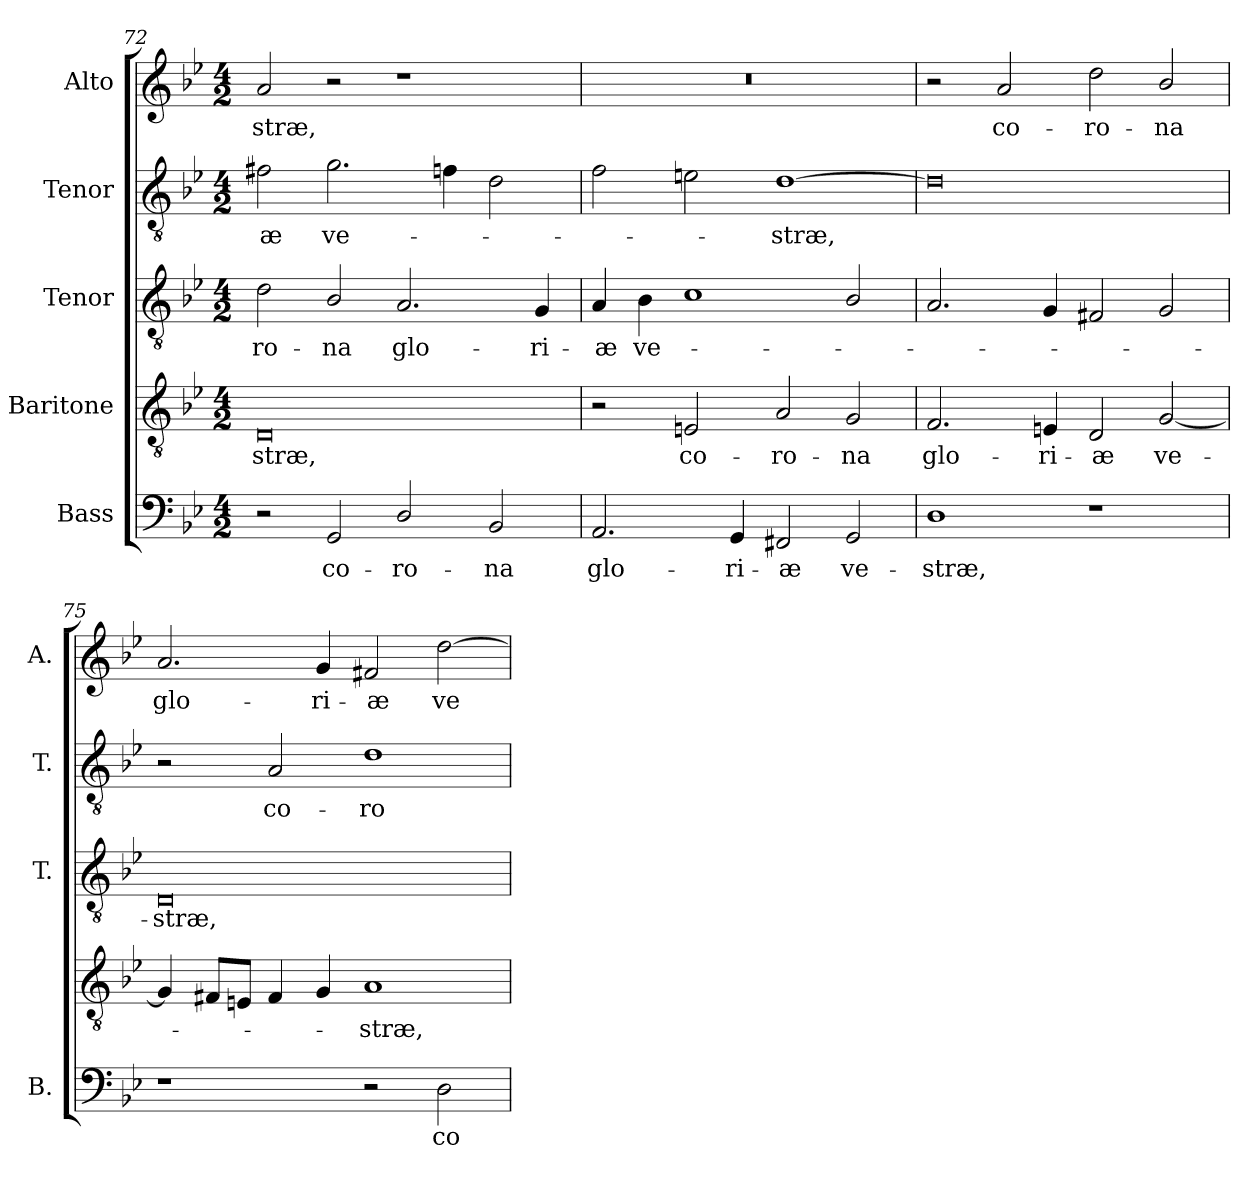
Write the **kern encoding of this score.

**kern	**text	**kern	**text	**kern	**text	**kern	**text	**kern	**text
*part5	*part5	*part4	*part4	*part3	*part3	*part2	*part2	*part1	*part1
*staff5	*staff5	*staff4	*staff4	*staff3	*staff3	*staff2	*staff2	*staff1	*staff1
*I"Bass	*	*I"Baritone	*	*I"Tenor	*	*I"Tenor	*	*I"Alto	*
*I'B.	*	*	*	*I'T.	*	*I'T.	*	*I'A.	*
*clefF4	*	*clefGv2	*	*clefGv2	*	*clefGv2	*	*clefG2	*
*	*	*ITrd7c12	*	*ITrd7c12	*	*ITrd7c12	*	*	*
*k[b-e-]	*	*k[b-e-]	*	*k[b-e-]	*	*k[b-e-]	*	*k[b-e-]	*
*B-:	*	*B-:	*	*B-:	*	*B-:	*	*B-:	*
*M4/2	*	*M4/2	*	*M4/2	*	*M4/2	*	*M4/2	*
=72	=72	=72	=72	=72	=72	=72	=72	=72	=72
!	!	!	!LO:LY:b:color=#000000	!	!	!	!	!	!
!	!	!	!	!	!LO:LY:b:color=#000000	!	!	!	!
!	!	!	!	!	!	!	!LO:LY:b:color=#000000	!	!
!	!	!	!	!	!	!	!	!	!LO:LY:b:color=#000000
2r	.	0DDi	-stræ,	2Di\	-ro-	2F#Xi\	-æ	2ai/	-stræ,
!	!LO:LY:b:color=#000000	!	!	!	!	!	!	!	!
!	!	!	!	!	!LO:LY:b:color=#000000	!	!	!	!
!	!	!	!	!	!	!	!LO:LY:b:color=#000000	!	!
2GGi/	co-	.	.	2BB-i/	-na	2.Gi\	ve-	2r	.
!	!LO:LY:b:color=#000000	!	!	!	!	!	!	!	!
!	!	!	!	!	!LO:LY:b:color=#000000	!	!	!	!
2Di/	-ro-	.	.	2.AAi/	glo-	.	.	1r	.
.	.	.	.	.	.	4Fni\	.	.	.
!	!LO:LY:b:color=#000000	!	!	!	!	!	!	!	!
2BB-i/	-na	.	.	.	.	2Di\	.	.	.
!	!	!	!	!	!LO:LY:b:color=#000000	!	!	!	!
.	.	.	.	4GGi/	-ri-	.	.	.	.
!!LO:LB:g=z
=73	=73	=73	=73	=73	=73	=73	=73	=73	=73
!	!LO:LY:b:color=#000000	!	!	!	!	!	!	!	!
!	!	!	!	!	!LO:LY:b:color=#000000	!	!	!LO:N:vis=1	!
2.AAi/	glo-	2r	.	4AAi/	-æ	2Fi\	.	0r	.
!	!	!	!	!	!LO:LY:b:color=#000000	!	!	!	!
.	.	.	.	4BB-i\	ve-	.	.	.	.
!	!	!	!LO:LY:b:color=#000000	!	!	!	!	!	!
.	.	2EEni/	co-	1Ci	.	2Eni\	.	.	.
!	!LO:LY:b:color=#000000	!	!	!	!	!	!	!	!
4GGi/	-ri-	.	.	.	.	.	.	.	.
!	!LO:LY:b:color=#000000	!	!	!	!	!	!	!	!
!	!	!	!LO:LY:b:color=#000000	!	!	!	!	!	!
!	!	!	!	!	!	!	!LO:LY:b:color=#000000	!	!
2FF#Xi/	-æ	2AAi/	-ro-	.	.	[1Di	-stræ,	.	.
!	!LO:LY:b:color=#000000	!	!	!	!	!	!	!	!
!	!	!	!LO:LY:b:color=#000000	!	!	!	!	!	!
2GGi/	ve-	2GGi/	-na	2BB-i/	.	.	.	.	.
=74	=74	=74	=74	=74	=74	=74	=74	=74	=74
!	!LO:LY:b:color=#000000	!	!	!	!	!	!	!	!
!	!	!	!LO:LY:b:color=#000000	!	!	!	!	!	!
1Di	-stræ,	2.FFi/	glo-	2.AAi/	.	0Di]	.	2r	.
!	!	!	!	!	!	!	!	!	!LO:LY:b:color=#000000
.	.	.	.	.	.	.	.	2ai/	co-
!	!	!	!LO:LY:b:color=#000000	!	!	!	!	!	!
.	.	4EEni/	-ri-	4GGi/	.	.	.	.	.
!	!	!	!LO:LY:b:color=#000000	!	!	!	!	!	!
!	!	!	!	!	!	!	!	!	!LO:LY:b:color=#000000
1r	.	2DDi/	-æ	2FF#Xi/	.	.	.	2ddi\	-ro-
!	!	!	!LO:LY:b:color=#000000	!	!	!	!	!	!
!	!	!	!	!	!	!	!	!	!LO:LY:b:color=#000000
.	.	[2GGi/	ve-	2GGi/	.	.	.	2b-i/	-na
=75	=75	=75	=75	=75	=75	=75	=75	=75	=75
!	!	!	!	!	!LO:LY:b:color=#000000	!	!	!	!
!	!	!	!	!	!	!	!	!	!LO:LY:b:color=#000000
1r	.	4GGi/]	.	0DDi	-stræ,	2r	.	2.ai/	glo-
.	.	8FF#Xi/L	.	.	.	.	.	.	.
.	.	8EEni/J	.	.	.	.	.	.	.
!	!	!	!	!	!	!	!LO:LY:b:color=#000000	!	!
.	.	4FF#i/	.	.	.	2AAi/	co-	.	.
!	!	!	!	!	!	!	!	!	!LO:LY:b:color=#000000
.	.	4GGi/	.	.	.	.	.	4gi/	-ri-
!	!	!	!LO:LY:b:color=#000000	!	!	!	!	!	!
!	!	!	!	!	!	!	!LO:LY:b:color=#000000	!	!
!	!	!	!	!	!	!	!	!	!LO:LY:b:color=#000000
2r	.	1AAi	-stræ,	.	.	1Di	-ro-	2f#Xi/	-æ
!	!LO:LY:b:color=#000000	!	!	!	!	!	!	!	!
!	!	!	!	!	!	!	!	!	!LO:LY:b:color=#000000
2Di\	co-	.	.	.	.	.	.	[2ddi\	ve-
=	=	=	=	=	=	=	=	=	=
*-	*-	*-	*-	*-	*-	*-	*-	*-	*-
